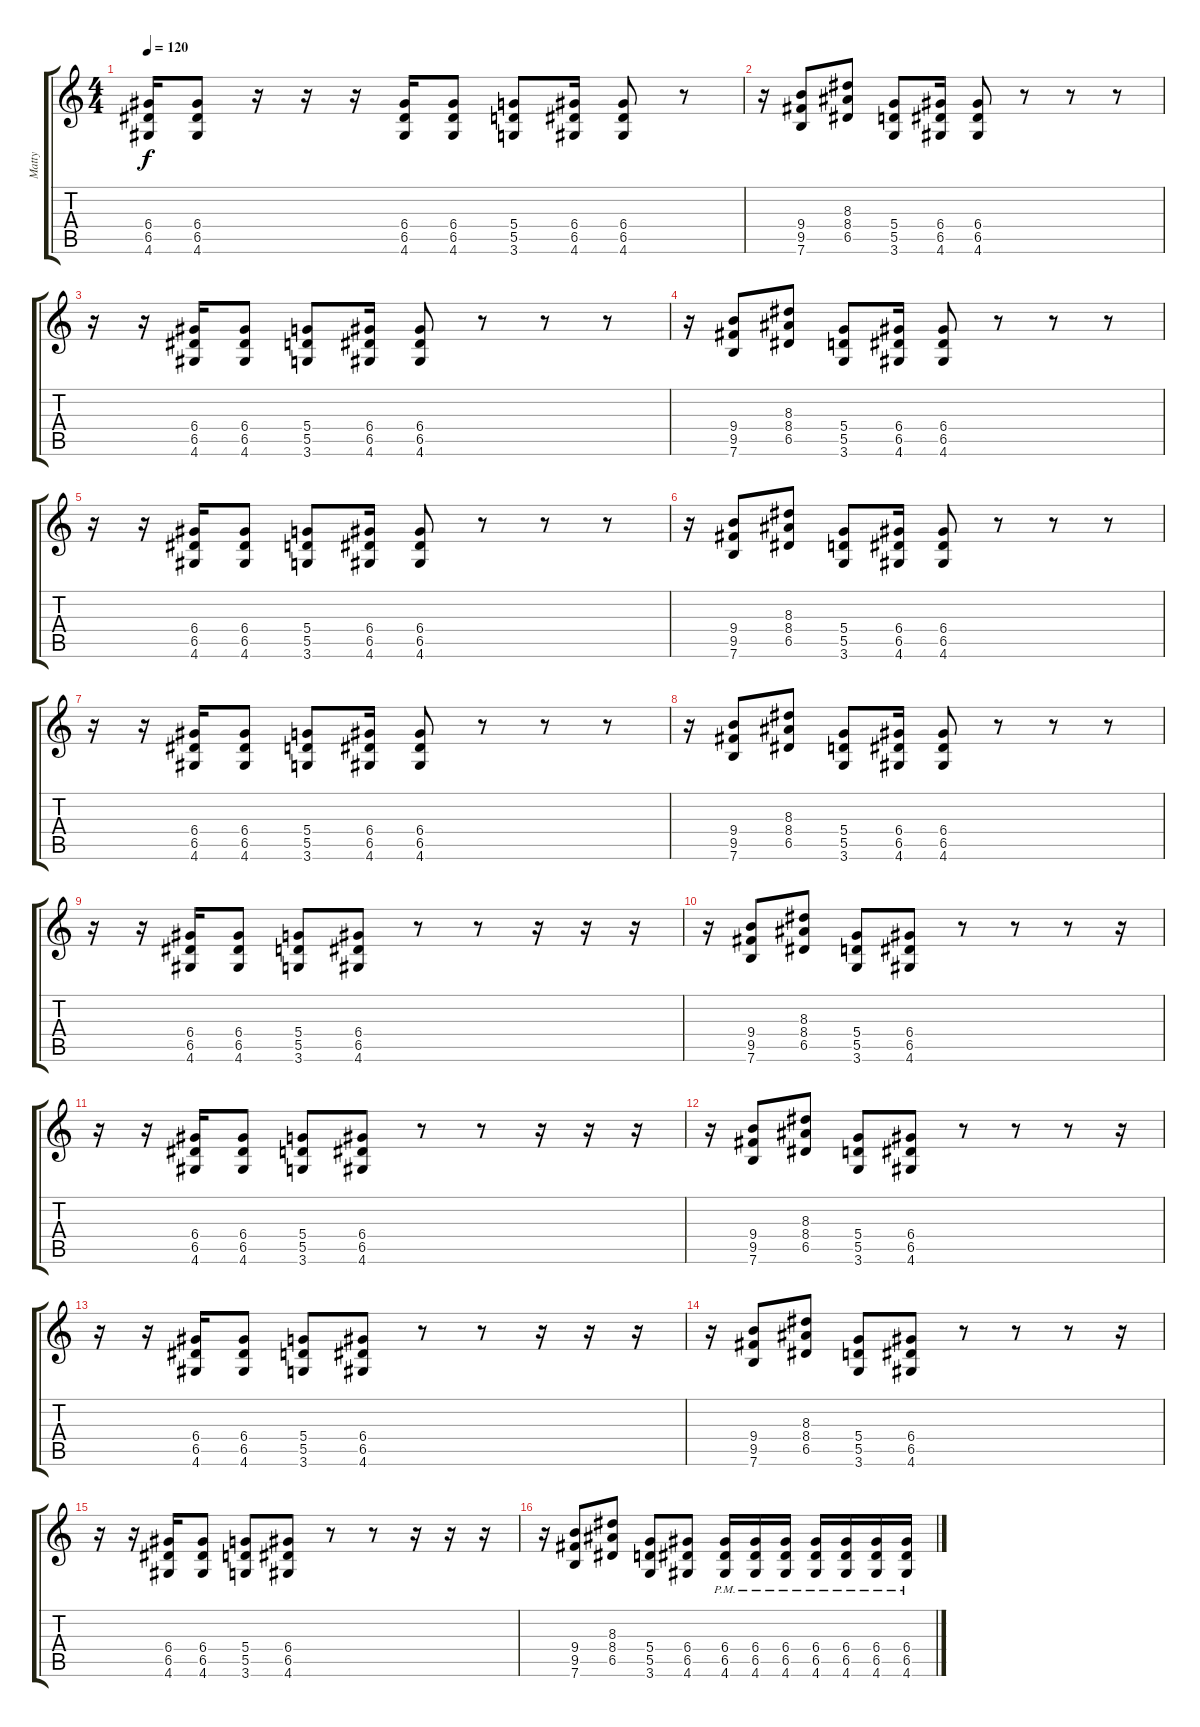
\track ("Matty" "Matty") {instrument overdrivenguitar}
\staff {score tabs}
\tuning (E4 B3 G3 D3 A2 E2) {hide}
\ts (4 4)
\tempo 120
\clef g2
\ks c
(6.4 6.5 4.6).16{dy f} (6.4 6.5 4.6).8 r.16 r.16 r.16 (6.4 6.5 4.6).16 (6.4 6.5 4.6).8 (5.4 5.5 3.6).8 (6.4 6.5 4.6).16 (6.4 6.5 4.6).8 r.8 |
r.16 (9.4 9.5 7.6).8 (8.3 8.4 6.5).8 (5.4 5.5 3.6).8 (6.4 6.5 4.6).16 (6.4 6.5 4.6).8 r.8 r.8 r.8 |
r.16 r.16 (6.4 6.5 4.6).16 (6.4 6.5 4.6).8 (5.4 5.5 3.6).8 (6.4 6.5 4.6).16 (6.4 6.5 4.6).8 r.8 r.8 r.8 |
r.16 (9.4 9.5 7.6).8 (8.3 8.4 6.5).8 (5.4 5.5 3.6).8 (6.4 6.5 4.6).16 (6.4 6.5 4.6).8 r.8 r.8 r.8 |
r.16 r.16 (6.4 6.5 4.6).16 (6.4 6.5 4.6).8 (5.4 5.5 3.6).8 (6.4 6.5 4.6).16 (6.4 6.5 4.6).8 r.8 r.8 r.8 |
r.16 (9.4 9.5 7.6).8 (8.3 8.4 6.5).8 (5.4 5.5 3.6).8 (6.4 6.5 4.6).16 (6.4 6.5 4.6).8 r.8 r.8 r.8 |
r.16 r.16 (6.4 6.5 4.6).16 (6.4 6.5 4.6).8 (5.4 5.5 3.6).8 (6.4 6.5 4.6).16 (6.4 6.5 4.6).8 r.8 r.8 r.8 |
r.16 (9.4 9.5 7.6).8 (8.3 8.4 6.5).8 (5.4 5.5 3.6).8 (6.4 6.5 4.6).16 (6.4 6.5 4.6).8 r.8 r.8 r.8 |
r.16 r.16 (6.4 6.5 4.6).16 (6.4 6.5 4.6).8 (5.4 5.5 3.6).8 (6.4 6.5 4.6).8 r.8 r.8 r.16 r.16 r.16 |
r.16 (9.4 9.5 7.6).8 (8.3 8.4 6.5).8 (5.4 5.5 3.6).8 (6.4 6.5 4.6).8 r.8 r.8 r.8 r.16 |
r.16 r.16 (6.4 6.5 4.6).16 (6.4 6.5 4.6).8 (5.4 5.5 3.6).8 (6.4 6.5 4.6).8 r.8 r.8 r.16 r.16 r.16 |
r.16 (9.4 9.5 7.6).8 (8.3 8.4 6.5).8 (5.4 5.5 3.6).8 (6.4 6.5 4.6).8 r.8 r.8 r.8 r.16 |
r.16 r.16 (6.4 6.5 4.6).16 (6.4 6.5 4.6).8 (5.4 5.5 3.6).8 (6.4 6.5 4.6).8 r.8 r.8 r.16 r.16 r.16 |
r.16 (9.4 9.5 7.6).8 (8.3 8.4 6.5).8 (5.4 5.5 3.6).8 (6.4 6.5 4.6).8 r.8 r.8 r.8 r.16 |
r.16 r.16 (6.4 6.5 4.6).16 (6.4 6.5 4.6).8 (5.4 5.5 3.6).8 (6.4 6.5 4.6).8 r.8 r.8 r.16 r.16 r.16 |
r.16 (9.4 9.5 7.6).8 (8.3 8.4 6.5).8 (5.4 5.5 3.6).8 (6.4 6.5 4.6).8 (6.4{pm} 6.5{pm} 4.6{pm}).16 (6.4{pm} 6.5{pm} 4.6{pm}).16 (6.4{pm} 6.5{pm} 4.6{pm}).16 (6.4{pm} 6.5{pm} 4.6{pm}).16 (6.4{pm} 6.5{pm} 4.6{pm}).16 (6.4{pm} 6.5{pm} 4.6{pm}).16 (6.4{pm} 6.5{pm} 4.6{pm}).16
